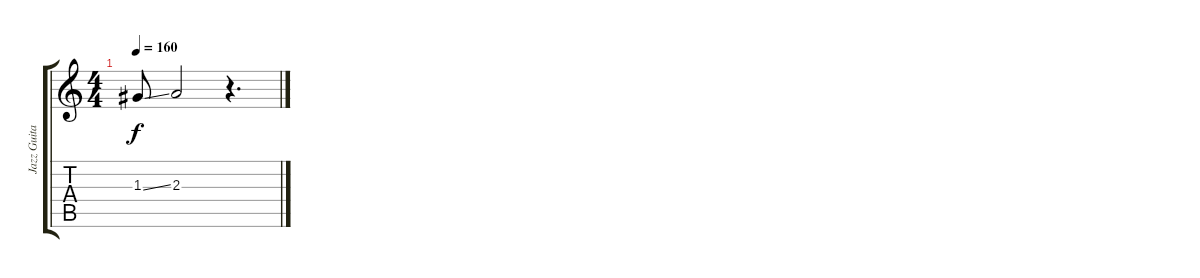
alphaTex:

\track ("Jazz Guitar" "Jazz Guita") {instrument electricguitarjazz}
\staff {score tabs}
\tuning (E4 B3 G3 D3 A2 E2) {hide}
\ts (4 4)
\tempo 160
\clef g2
\ks c
1.3{ss}.8{dy f} 2.3.2 r.4{d}
